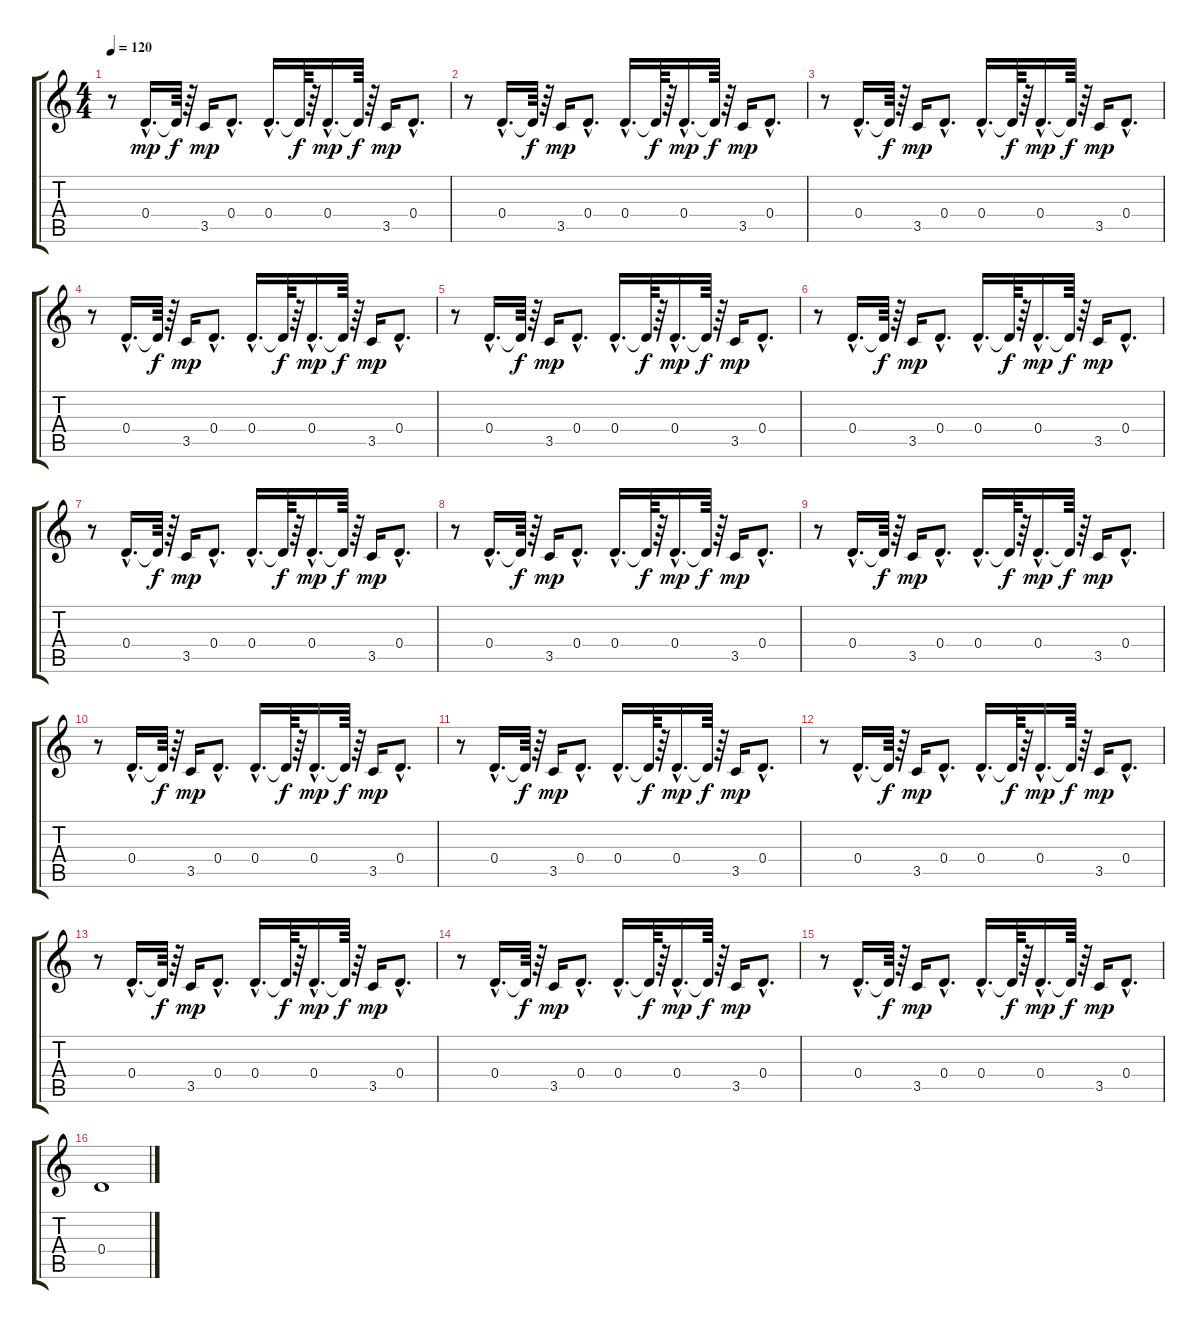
\track "" {instrument synthbass2}
\staff {score tabs}
\tuning (E4 B3 G3 D3 A2 E2) {hide}
\ts (4 4)
\tempo 120
\clef g2
\ks c
r.8{dy mp} 0.4{hac}.16{d} 0.4{t}.64{dy f} r.64 3.5.16{dy mp} 0.4{hac}.8{d} 0.4{hac}.16{d} 0.4{t}.64{dy f} r.64 0.4{hac}.16{d dy mp} 0.4{t}.64{dy f} r.64 3.5.16{dy mp} 0.4{hac}.8{d} |
r.8 0.4{hac}.16{d} 0.4{t}.64{dy f} r.64 3.5.16{dy mp} 0.4{hac}.8{d} 0.4{hac}.16{d} 0.4{t}.64{dy f} r.64 0.4{hac}.16{d dy mp} 0.4{t}.64{dy f} r.64 3.5.16{dy mp} 0.4{hac}.8{d} |
r.8 0.4{hac}.16{d} 0.4{t}.64{dy f} r.64 3.5.16{dy mp} 0.4{hac}.8{d} 0.4{hac}.16{d} 0.4{t}.64{dy f} r.64 0.4{hac}.16{d dy mp} 0.4{t}.64{dy f} r.64 3.5.16{dy mp} 0.4{hac}.8{d} |
r.8 0.4{hac}.16{d} 0.4{t}.64{dy f} r.64 3.5.16{dy mp} 0.4{hac}.8{d} 0.4{hac}.16{d} 0.4{t}.64{dy f} r.64 0.4{hac}.16{d dy mp} 0.4{t}.64{dy f} r.64 3.5.16{dy mp} 0.4{hac}.8{d} |
r.8 0.4{hac}.16{d} 0.4{t}.64{dy f} r.64 3.5.16{dy mp} 0.4{hac}.8{d} 0.4{hac}.16{d} 0.4{t}.64{dy f} r.64 0.4{hac}.16{d dy mp} 0.4{t}.64{dy f} r.64 3.5.16{dy mp} 0.4{hac}.8{d} |
r.8 0.4{hac}.16{d} 0.4{t}.64{dy f} r.64 3.5.16{dy mp} 0.4{hac}.8{d} 0.4{hac}.16{d} 0.4{t}.64{dy f} r.64 0.4{hac}.16{d dy mp} 0.4{t}.64{dy f} r.64 3.5.16{dy mp} 0.4{hac}.8{d} |
r.8 0.4{hac}.16{d} 0.4{t}.64{dy f} r.64 3.5.16{dy mp} 0.4{hac}.8{d} 0.4{hac}.16{d} 0.4{t}.64{dy f} r.64 0.4{hac}.16{d dy mp} 0.4{t}.64{dy f} r.64 3.5.16{dy mp} 0.4{hac}.8{d} |
r.8 0.4{hac}.16{d} 0.4{t}.64{dy f} r.64 3.5.16{dy mp} 0.4{hac}.8{d} 0.4{hac}.16{d} 0.4{t}.64{dy f} r.64 0.4{hac}.16{d dy mp} 0.4{t}.64{dy f} r.64 3.5.16{dy mp} 0.4{hac}.8{d} |
r.8 0.4{hac}.16{d} 0.4{t}.64{dy f} r.64 3.5.16{dy mp} 0.4{hac}.8{d} 0.4{hac}.16{d} 0.4{t}.64{dy f} r.64 0.4{hac}.16{d dy mp} 0.4{t}.64{dy f} r.64 3.5.16{dy mp} 0.4{hac}.8{d} |
r.8 0.4{hac}.16{d} 0.4{t}.64{dy f} r.64 3.5.16{dy mp} 0.4{hac}.8{d} 0.4{hac}.16{d} 0.4{t}.64{dy f} r.64 0.4{hac}.16{d dy mp} 0.4{t}.64{dy f} r.64 3.5.16{dy mp} 0.4{hac}.8{d} |
r.8 0.4{hac}.16{d} 0.4{t}.64{dy f} r.64 3.5.16{dy mp} 0.4{hac}.8{d} 0.4{hac}.16{d} 0.4{t}.64{dy f} r.64 0.4{hac}.16{d dy mp} 0.4{t}.64{dy f} r.64 3.5.16{dy mp} 0.4{hac}.8{d} |
r.8 0.4{hac}.16{d} 0.4{t}.64{dy f} r.64 3.5.16{dy mp} 0.4{hac}.8{d} 0.4{hac}.16{d} 0.4{t}.64{dy f} r.64 0.4{hac}.16{d dy mp} 0.4{t}.64{dy f} r.64 3.5.16{dy mp} 0.4{hac}.8{d} |
r.8 0.4{hac}.16{d} 0.4{t}.64{dy f} r.64 3.5.16{dy mp} 0.4{hac}.8{d} 0.4{hac}.16{d} 0.4{t}.64{dy f} r.64 0.4{hac}.16{d dy mp} 0.4{t}.64{dy f} r.64 3.5.16{dy mp} 0.4{hac}.8{d} |
r.8 0.4{hac}.16{d} 0.4{t}.64{dy f} r.64 3.5.16{dy mp} 0.4{hac}.8{d} 0.4{hac}.16{d} 0.4{t}.64{dy f} r.64 0.4{hac}.16{d dy mp} 0.4{t}.64{dy f} r.64 3.5.16{dy mp} 0.4{hac}.8{d} |
r.8 0.4{hac}.16{d} 0.4{t}.64{dy f} r.64 3.5.16{dy mp} 0.4{hac}.8{d} 0.4{hac}.16{d} 0.4{t}.64{dy f} r.64 0.4{hac}.16{d dy mp} 0.4{t}.64{dy f} r.64 3.5.16{dy mp} 0.4{hac}.8{d} |
0.4.1
